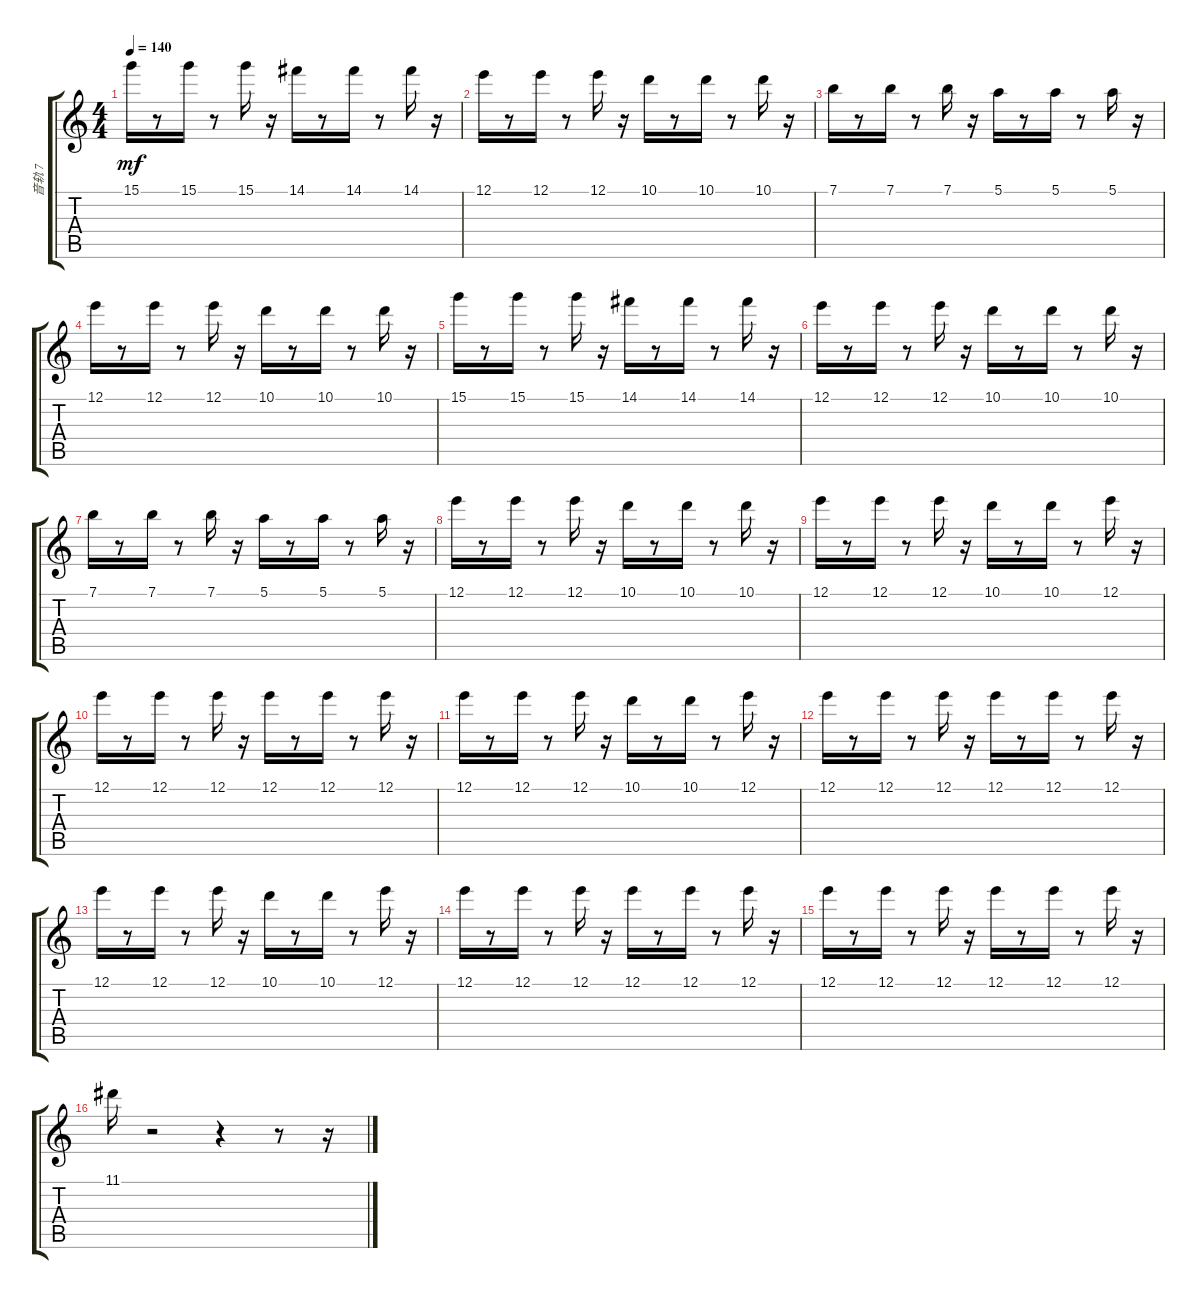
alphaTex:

\track ("音轨 7" "音轨 7") {instrument synthbass1}
\staff {score tabs}
\tuning (E4 B3 G3 D3 A2 E2) {hide}
\ts (4 4)
\tempo 140
\clef g2
\ks c
15.1.16{dy mf instrument synthbass1} r.8 15.1.16 r.8 15.1.16 r.16 14.1.16 r.8 14.1.16 r.8 14.1.16 r.16 |
12.1.16 r.8 12.1.16 r.8 12.1.16 r.16 10.1.16 r.8 10.1.16 r.8 10.1.16 r.16 |
7.1.16 r.8 7.1.16 r.8 7.1.16 r.16 5.1.16 r.8 5.1.16 r.8 5.1.16 r.16 |
12.1.16 r.8 12.1.16 r.8 12.1.16 r.16 10.1.16 r.8 10.1.16 r.8 10.1.16 r.16 |
15.1.16 r.8 15.1.16 r.8 15.1.16 r.16 14.1.16 r.8 14.1.16 r.8 14.1.16 r.16 |
12.1.16 r.8 12.1.16 r.8 12.1.16 r.16 10.1.16 r.8 10.1.16 r.8 10.1.16 r.16 |
7.1.16 r.8 7.1.16 r.8 7.1.16 r.16 5.1.16 r.8 5.1.16 r.8 5.1.16 r.16 |
12.1.16 r.8 12.1.16 r.8 12.1.16 r.16 10.1.16 r.8 10.1.16 r.8 10.1.16 r.16 |
12.1.16 r.8 12.1.16 r.8 12.1.16 r.16 10.1.16 r.8 10.1.16 r.8 12.1.16 r.16 |
12.1.16 r.8 12.1.16 r.8 12.1.16 r.16 12.1.16 r.8 12.1.16 r.8 12.1.16 r.16 |
12.1.16 r.8 12.1.16 r.8 12.1.16 r.16 10.1.16 r.8 10.1.16 r.8 12.1.16 r.16 |
12.1.16 r.8 12.1.16 r.8 12.1.16 r.16 12.1.16 r.8 12.1.16 r.8 12.1.16 r.16 |
12.1.16 r.8 12.1.16 r.8 12.1.16 r.16 10.1.16 r.8 10.1.16 r.8 12.1.16 r.16 |
12.1.16 r.8 12.1.16 r.8 12.1.16 r.16 12.1.16 r.8 12.1.16 r.8 12.1.16 r.16 |
12.1.16 r.8 12.1.16 r.8 12.1.16 r.16 12.1.16 r.8 12.1.16 r.8 12.1.16 r.16 |
11.1.16 r.2 r.4 r.8 r.16
